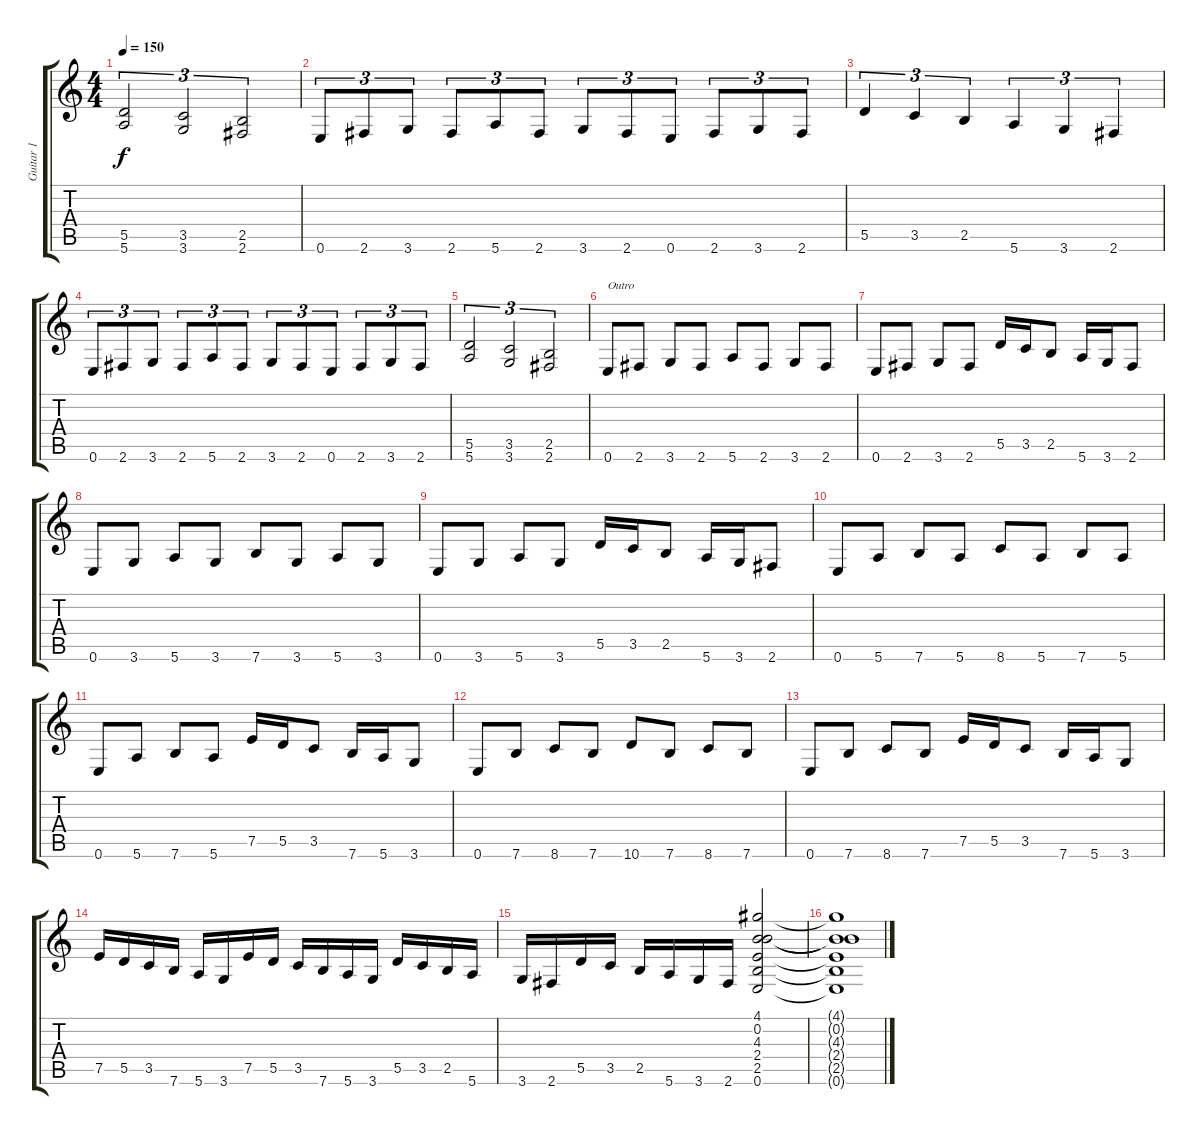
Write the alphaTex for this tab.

\track ("Guitar 1" "Guitar 1") {instrument overdrivenguitar}
\staff {score tabs}
\tuning (E4 B3 G3 D3 A2 E2) {hide}
\ts (4 4)
\tempo 150
\clef g2
\ks c
(5.5 5.6).2{tu (3 2) dy f} (3.5 3.6).2{tu (3 2)} (2.5 2.6).2{tu (3 2)} |
0.6.8{tu (3 2)} 2.6.8{tu (3 2)} 3.6.8{tu (3 2)} 2.6.8{tu (3 2)} 5.6.8{tu (3 2)} 2.6.8{tu (3 2)} 3.6.8{tu (3 2)} 2.6.8{tu (3 2)} 0.6.8{tu (3 2)} 2.6.8{tu (3 2)} 3.6.8{tu (3 2)} 2.6.8{tu (3 2)} |
5.5.4{tu (3 2)} 3.5.4{tu (3 2)} 2.5.4{tu (3 2)} 5.6.4{tu (3 2)} 3.6.4{tu (3 2)} 2.6.4{tu (3 2)} |
0.6.8{tu (3 2)} 2.6.8{tu (3 2)} 3.6.8{tu (3 2)} 2.6.8{tu (3 2)} 5.6.8{tu (3 2)} 2.6.8{tu (3 2)} 3.6.8{tu (3 2)} 2.6.8{tu (3 2)} 0.6.8{tu (3 2)} 2.6.8{tu (3 2)} 3.6.8{tu (3 2)} 2.6.8{tu (3 2)} |
(5.5 5.6).2{tu (3 2)} (3.5 3.6).2{tu (3 2)} (2.5 2.6).2{tu (3 2)} |
0.6.8{txt "Outro"} 2.6.8 3.6.8 2.6.8 5.6.8 2.6.8 3.6.8 2.6.8 |
0.6.8 2.6.8 3.6.8 2.6.8 5.5.16 3.5.16 2.5.8 5.6.16 3.6.16 2.6.8 |
0.6.8 3.6.8 5.6.8 3.6.8 7.6.8 3.6.8 5.6.8 3.6.8 |
0.6.8 3.6.8 5.6.8 3.6.8 5.5.16 3.5.16 2.5.8 5.6.16 3.6.16 2.6.8 |
0.6.8 5.6.8 7.6.8 5.6.8 8.6.8 5.6.8 7.6.8 5.6.8 |
0.6.8 5.6.8 7.6.8 5.6.8 7.5.16 5.5.16 3.5.8 7.6.16 5.6.16 3.6.8 |
0.6.8 7.6.8 8.6.8 7.6.8 10.6.8 7.6.8 8.6.8 7.6.8 |
0.6.8 7.6.8 8.6.8 7.6.8 7.5.16 5.5.16 3.5.8 7.6.16 5.6.16 3.6.8 |
7.5.16 5.5.16 3.5.16 7.6.16 5.6.16 3.6.16 7.5.16 5.5.16 3.5.16 7.6.16 5.6.16 3.6.16 5.5.16 3.5.16 2.5.16 5.6.16 |
3.6.16 2.6.16 5.5.16 3.5.16 2.5.16 5.6.16 3.6.16 2.6.16 (4.1 0.2 4.3 2.4 2.5 0.6).2 |
(4.1{t} 0.2{t} 4.3{t} 2.4{t} 2.5{t} 0.6{t}).1
